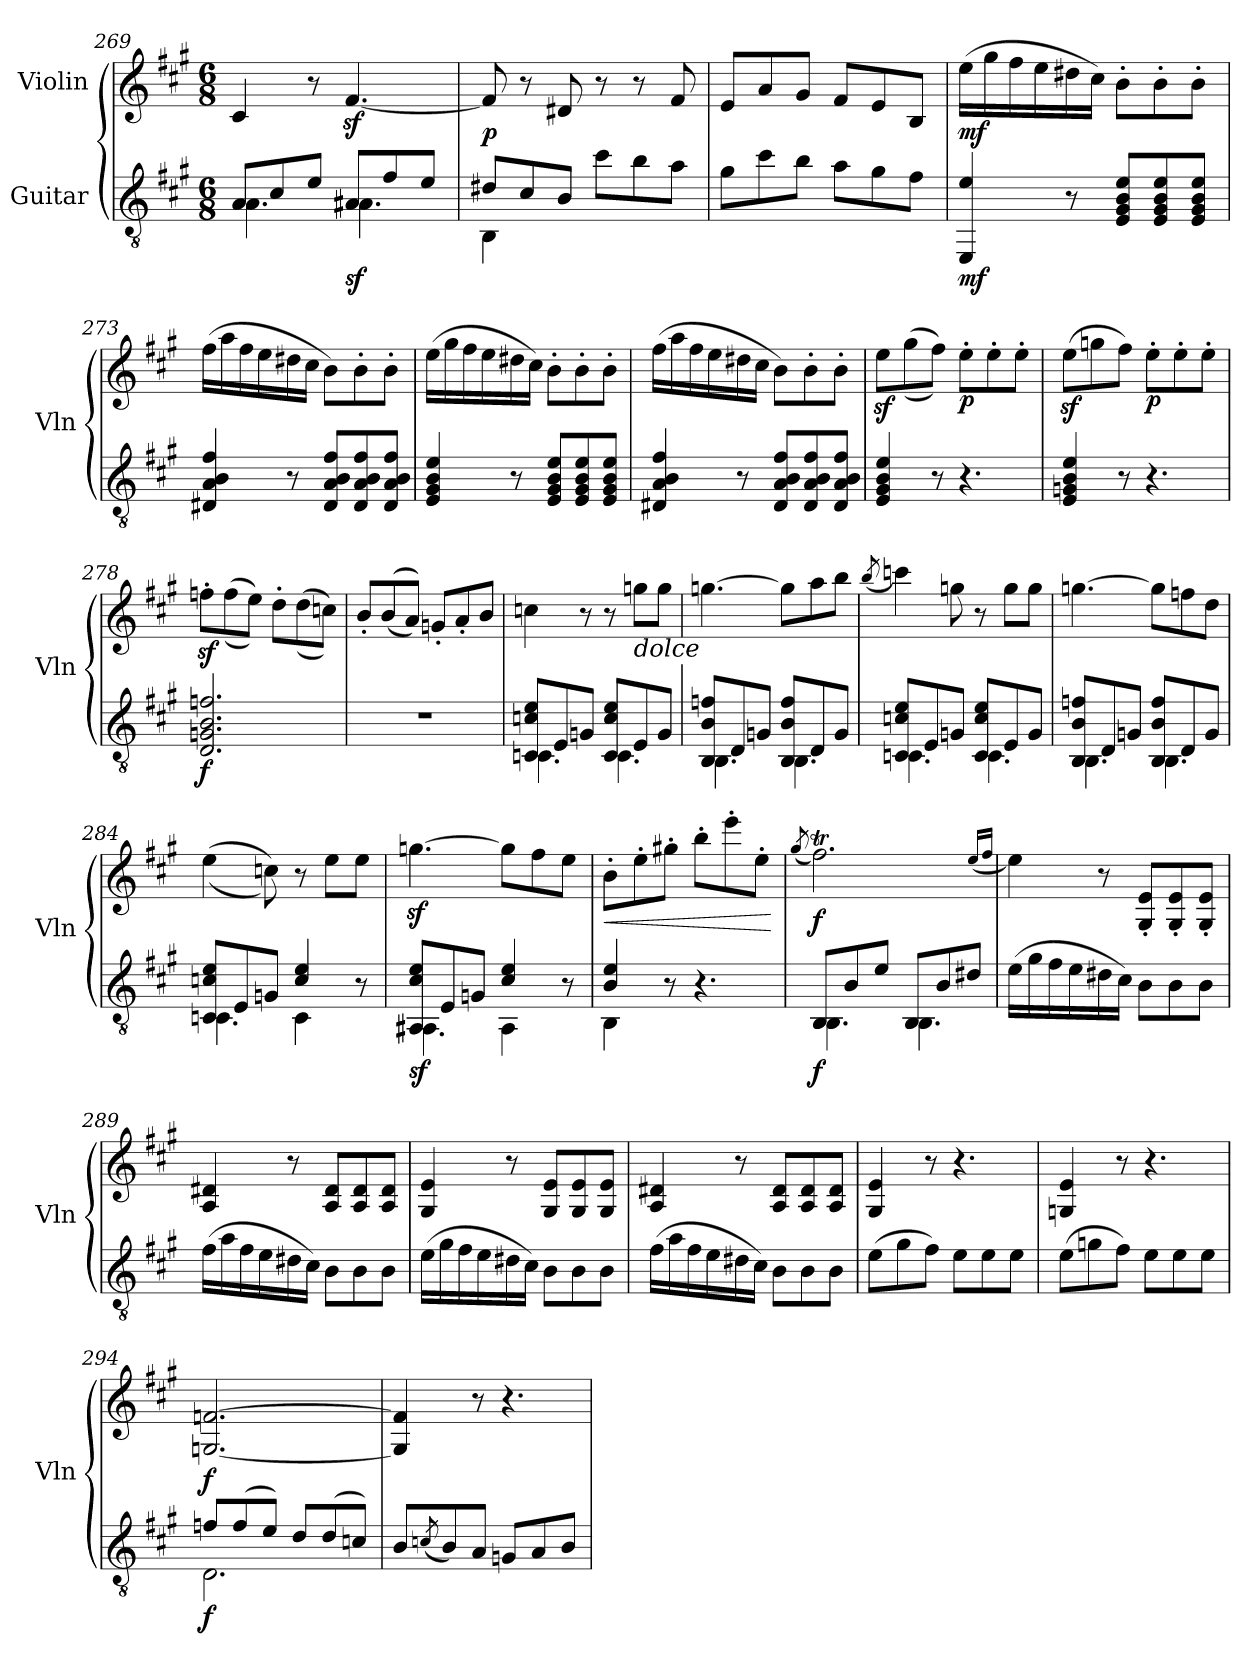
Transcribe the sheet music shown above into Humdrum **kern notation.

**kern	**dynam	**kern	**dynam
*part2	*part2	*part1	*part1
*staff2	*staff2	*staff1	*staff1
*I"Guitar	*	*I"Violin	*
*	*	*I'Vln	*
*clefGv2	*	*clefG2	*
*k[f#c#g#]	*	*k[f#c#g#]	*
*M6/8	*	*M6/8	*
=269	=269	=269	=269
!LO:N:head=solid	!	!	!
*^	*	*	*
8A/L	4.A\	.	4c#/	.
8c#/	.	.	.	.
8e/J	.	.	8r	.
!LO:N:head=solid	!	!LO:DY:b	!	!
8A#X/L	4.A#\	sf	[4.f#z</	.
8f#/	.	.	.	.
8e/J	.	.	.	.
=270	=270	=270	=270	=270
!	!	!	!	!LO:DY:b
8d#X/L	4BB\	.	8f#/]	p
8c#/	.	.	8r	.
8B/J	2ryy	.	8d#X/	.
8cc#\L	.	.	8r	.
8b\	.	.	8r	.
8a\J	.	.	8f#/	.
*v	*v	*	*	*
=271	=271	=271	=271
8g#\L	.	8e/L	.
8cc#\	.	8a/	.
8b\J	.	8g#/J	.
8a\L	.	8f#/L	.
8g#\	.	8e/	.
8f#\J	.	8B/J	.
!!LO:LB:g=z
=272	=272	=272	=272
!	!LO:DY:b	!	!LO:DY:b
4EE/ 4e/	mf	(16ee\LL	mf
.	.	16gg#\	.
.	.	16ff#\	.
.	.	16ee\	.
8r	.	16dd#X\	.
.	.	16cc#\JJ)	.
8E/ 8G#/ 8B/ 8e/L	.	8b'\L	.
8E/ 8G#/ 8B/ 8e/	.	8b'\	.
8E/ 8G#/ 8B/ 8e/J	.	8b'\J	.
=273	=273	=273	=273
4D#X/ 4A/ 4B/ 4f#/	.	(16ff#\LL	.
.	.	16aa\	.
.	.	16ff#\	.
.	.	16ee\	.
8r	.	16dd#X\	.
.	.	16cc#\JJ	.
8D#/ 8A/ 8B/ 8f#/L	.	8b\L)	.
8D#/ 8A/ 8B/ 8f#/	.	8b'\	.
8D#/ 8A/ 8B/ 8f#/J	.	8b'\J	.
=274	=274	=274	=274
4E/ 4G#/ 4B/ 4e/	.	(16ee\LL	.
.	.	16gg#\	.
.	.	16ff#\	.
.	.	16ee\	.
8r	.	16dd#X\	.
.	.	16cc#\JJ)	.
8E/ 8G#/ 8B/ 8e/L	.	8b'\L	.
8E/ 8G#/ 8B/ 8e/	.	8b'\	.
8E/ 8G#/ 8B/ 8e/J	.	8b'\J	.
=275	=275	=275	=275
4D#X/ 4A/ 4B/ 4f#/	.	(16ff#\LL	.
.	.	16aa\	.
.	.	16ff#\	.
.	.	16ee\	.
8r	.	16dd#X\	.
.	.	16cc#\JJ	.
8D#/ 8A/ 8B/ 8f#/L	.	8b\L)	.
8D#/ 8A/ 8B/ 8f#/	.	8b'\	.
8D#/ 8A/ 8B/ 8f#/J	.	8b'\J	.
=276	=276	=276	=276
4E/ 4G#/ 4B/ 4e/	.	8eez<\L	.
.	.	((8gg#\	.
8r	.	8ff#\J))	.
!	!	!	!LO:DY:b
4.r	.	8ee'\L	p
.	.	8ee'\	.
.	.	8ee'\J	.
=277	=277	=277	=277
4E/ 4Gn/ 4B/ 4e/	.	(8eez<\L	.
.	.	8ggn\	.
8r	.	8ff#\J)	.
!	!	!	!LO:DY:b
4.r	.	8ee'\L	p
.	.	8ee'\	.
.	.	8ee'\J	.
!!LO:LB:g=z
=278	=278	=278	=278
!	!LO:DY:b	!	!
2.D/ 2.Gn/ 2.B/ 2.fn/	f	8ffnz<'\L	.
.	.	((8ff\	.
.	.	8ee\J))	.
.	.	8dd'\L	.
.	.	((8dd\	.
.	.	8ccn\J))	.
=279	=279	=279	=279
2.r	.	8b'/L	.
.	.	((8b/	.
.	.	8a/J))	.
.	.	8gn'/L	.
.	.	8a'/	.
.	.	8b/J	.
=280	=280	=280	=280
!LO:TX:b:i:t=dolce	!	!	!
!LO:N:n=1:head=solid	!	!	!
*^	*	*	*
8Cn/ 8cn/ 8e/L	4.C\	.	4ccn\	.
8E/	.	.	.	.
8Gn/J	.	.	8r	.
!LO:N:n=1:head=solid	!	!	!	!
8C/ 8c/ 8e/L	4.C\	.	8r	.
!	!	!	!LO:TX:b:i:t=dolce	!
8E/	.	.	8ggn\L	.
8G/J	.	.	8gg\J	.
=281	=281	=281	=281	=281
!LO:N:n=1:head=solid	!	!	!	!
8BB/ 8B/ 8fn/L	4.BB\	.	[4.ggn\	.
8D/	.	.	.	.
8Gn/J	.	.	.	.
!LO:N:n=1:head=solid	!	!	!	!
8BB/ 8B/ 8f/L	4.BB\	.	8gg\L]	.
8D/	.	.	8aa\	.
8G/J	.	.	8bb\J	.
=282	=282	=282	=282	=282
.	.	.	(8qbb/	.
!LO:N:n=1:head=solid	!	!	!	!
8Cn/ 8cn/ 8e/L	4.C\	.	4cccn\)	.
8E/	.	.	.	.
8Gn/J	.	.	8ggn\	.
!LO:N:n=1:head=solid	!	!	!	!
8C/ 8c/ 8e/L	4.C\	.	8r	.
8E/	.	.	8gg\L	.
8G/J	.	.	8gg\J	.
=283	=283	=283	=283	=283
!LO:N:n=1:head=solid	!	!	!	!
8BB/ 8B/ 8fn/L	4.BB\	.	[4.ggn\	.
8D/	.	.	.	.
8Gn/J	.	.	.	.
!LO:N:n=1:head=solid	!	!	!	!
8BB/ 8B/ 8f/L	4.BB\	.	8gg\L]	.
8D/	.	.	8ffn\	.
8G/J	.	.	8dd\J	.
!!LO:LB:g=z
=284	=284	=284	=284	=284
!LO:N:n=1:head=solid	!	!	!	!
8Cn/ 8cn/ 8e/L	4.C\	.	((4ee\	.
8E/	.	.	.	.
8Gn/J	.	.	8ccn\))	.
4c/ 4e/	4C\	.	8r	.
.	.	.	8ee\L	.
8r	8ryy	.	8ee\J	.
=285	=285	=285	=285	=285
!LO:N:n=1:head=solid	!	!LO:DY:b	!	!
8AA#X/ 8c#/ 8e/L	4.AA#\	sf	[4.ggnz<\	.
8E/	.	.	.	.
8Gn/J	.	.	.	.
4c#/ 4e/	4AA#\	.	8gg\L]	.
.	.	.	8ff#\	.
8r	8ryy	.	8ee\J	.
=286	=286	=286	=286	=286
!	!	!	!	!LO:HP:b
4B/ 4e/	4BB\	.	8b'\L	<
.	.	.	8ee'\	.
8r	2ryy	.	8gg#X'\J	.
4.r	.	.	8bb'\L	.
.	.	.	8eee'\	.
.	.	.	8ee'\J	.
*v	*v	*	*	*
.	.	.	[
=287	=287	=287	=287
.	.	(8qgg#/	.
!LO:N:head=solid	!LO:DY:b	!	!LO:DY:b
*^	*	*	*
8BB/L	4.BB\	f	2.ff#T\)	f
8B/	.	.	.	.
8e/J	.	.	.	.
!LO:N:head=solid	!	!	!	!
8BB/L	4.BB\	.	.	.
8B/	.	.	.	.
8d#X/J	.	.	.	.
*v	*v	*	*	*
.	.	(16qee/LL	.
.	.	16qff#/JJ	.
=288	=288	=288	=288
(16e\LL	.	4ee\)	.
16g#\	.	.	.
16f#\	.	.	.
16e\	.	.	.
16d#X\	.	8r	.
16c#\JJ)	.	.	.
8B\L	.	8G#/' 8e/'L	.
8B\	.	8G#/' 8e/'	.
8B\J	.	8G#/' 8e/'J	.
=289	=289	=289	=289
(16f#\LL	.	4A/ 4d#X/	.
16a\	.	.	.
16f#\	.	.	.
16e\	.	.	.
16d#X\	.	8r	.
16c#\JJ)	.	.	.
8B\L	.	8A/ 8d#/L	.
8B\	.	8A/ 8d#/	.
8B\J	.	8A/ 8d#/J	.
!!LO:LB:g=z
=290	=290	=290	=290
(16e\LL	.	4G#/ 4e/	.
16g#\	.	.	.
16f#\	.	.	.
16e\	.	.	.
16d#X\	.	8r	.
16c#\JJ)	.	.	.
8B\L	.	8G#/ 8e/L	.
8B\	.	8G#/ 8e/	.
8B\J	.	8G#/ 8e/J	.
=291	=291	=291	=291
(16f#\LL	.	4A/ 4d#X/	.
16a\	.	.	.
16f#\	.	.	.
16e\	.	.	.
16d#X\	.	8r	.
16c#\JJ)	.	.	.
8B\L	.	8A/ 8d#/L	.
8B\	.	8A/ 8d#/	.
8B\J	.	8A/ 8d#/J	.
=292	=292	=292	=292
(8e\L	.	4G#/ 4e/	.
8g#\	.	.	.
8f#\J)	.	8r	.
8e\L	.	4.r	.
8e\	.	.	.
8e\J	.	.	.
=293	=293	=293	=293
(8e\L	.	4Gn/ 4e/	.
8gn\	.	.	.
8f#\J)	.	8r	.
8e\L	.	4.r	.
8e\	.	.	.
8e\J	.	.	.
=294	=294	=294	=294
*^	*	*	*
!	!	!LO:DY:b	!	!LO:DY:b
8fn/L	2.D\	f	[2.Gn/ [2.fn/	f
(8f/	.	.	.	.
8e/J)	.	.	.	.
8d/L	.	.	.	.
(8d/	.	.	.	.
8cn/J)	.	.	.	.
*v	*v	*	*	*
=295	=295	=295	=295
8B/L	.	4G/] 4f/]	.
(8qcn/	.	.	.
8B/)	.	.	.
8A/J	.	8r	.
8Gn/L	.	4.r	.
8A/	.	.	.
8B/J	.	.	.
=	=	=	=
*-	*-	*-	*-
